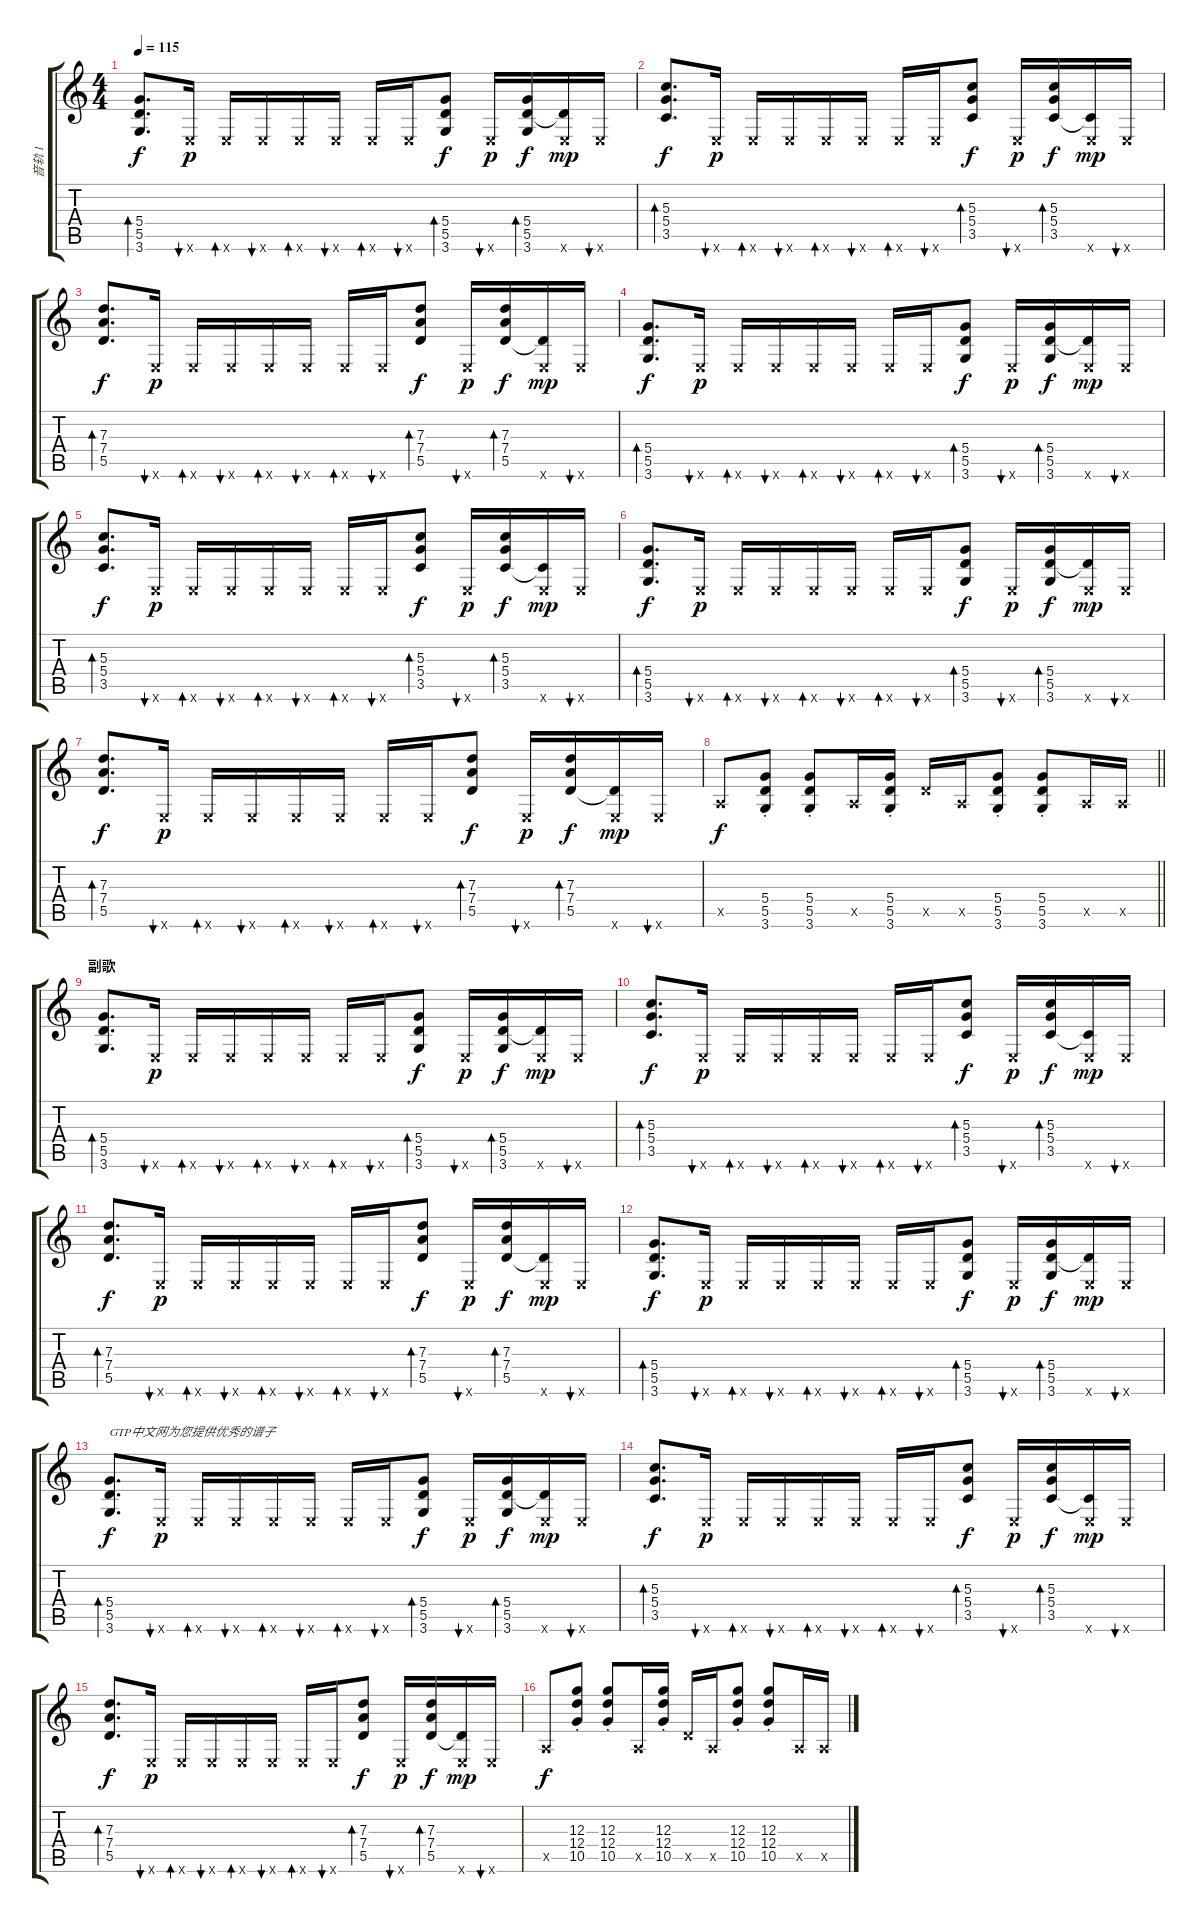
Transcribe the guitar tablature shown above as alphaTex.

\track ("音轨 1" "音轨 1") {instrument acousticguitarsteel}
\staff {score tabs}
\tuning (E4 B3 G3 D3 A2 E2) {hide}
\ts (4 4)
\tempo 115
\clef g2
\ks c
(5.4 5.5 3.6).8{d bd 60 dy f} 0.6{x}.16{bu 60 dy p} 0.6{x}.16{bd 60} 0.6{x}.16{bu 60} 0.6{x}.16{bd 60} 0.6{x}.16{bu 60} 0.6{x}.16{bd 60} 0.6{x}.16{bu 60} (5.4 5.5 3.6).8{bd 60 dy f} 0.6{x}.16{bu 60 dy p} (5.4 5.5 3.6).16{bd 60 dy f} (5.5{t} 0.6{x}).16{dy mp} 0.6{x}.16{bu 60} |
(5.3 5.4 3.5).8{d bd 60 dy f} 0.6{x}.16{bu 60 dy p} 0.6{x}.16{bd 60} 0.6{x}.16{bu 60} 0.6{x}.16{bd 60} 0.6{x}.16{bu 60} 0.6{x}.16{bd 60} 0.6{x}.16{bu 60} (5.3 5.4 3.5).8{bd 60 dy f} 0.6{x}.16{bu 60 dy p} (5.3 5.4 3.5).16{bd 60 dy f} (3.5{t} 0.6{x}).16{dy mp} 0.6{x}.16{bu 60} |
(7.3 7.4 5.5).8{d bd 60 dy f} 0.6{x}.16{bu 60 dy p} 0.6{x}.16{bd 60} 0.6{x}.16{bu 60} 0.6{x}.16{bd 60} 0.6{x}.16{bu 60} 0.6{x}.16{bd 60} 0.6{x}.16{bu 60} (7.3 7.4 5.5).8{bd 60 dy f} 0.6{x}.16{bu 60 dy p} (7.3 7.4 5.5).16{bd 60 dy f} (5.5{t} 0.6{x}).16{dy mp} 0.6{x}.16{bu 60} |
(5.4 5.5 3.6).8{d bd 60 dy f} 0.6{x}.16{bu 60 dy p} 0.6{x}.16{bd 60} 0.6{x}.16{bu 60} 0.6{x}.16{bd 60} 0.6{x}.16{bu 60} 0.6{x}.16{bd 60} 0.6{x}.16{bu 60} (5.4 5.5 3.6).8{bd 60 dy f} 0.6{x}.16{bu 60 dy p} (5.4 5.5 3.6).16{bd 60 dy f} (5.5{t} 0.6{x}).16{dy mp} 0.6{x}.16{bu 60} |
(5.3 5.4 3.5).8{d bd 60 dy f} 0.6{x}.16{bu 60 dy p} 0.6{x}.16{bd 60} 0.6{x}.16{bu 60} 0.6{x}.16{bd 60} 0.6{x}.16{bu 60} 0.6{x}.16{bd 60} 0.6{x}.16{bu 60} (5.3 5.4 3.5).8{bd 60 dy f} 0.6{x}.16{bu 60 dy p} (5.3 5.4 3.5).16{bd 60 dy f} (3.5{t} 0.6{x}).16{dy mp} 0.6{x}.16{bu 60} |
(5.4 5.5 3.6).8{d bd 60 dy f} 0.6{x}.16{bu 60 dy p} 0.6{x}.16{bd 60} 0.6{x}.16{bu 60} 0.6{x}.16{bd 60} 0.6{x}.16{bu 60} 0.6{x}.16{bd 60} 0.6{x}.16{bu 60} (5.4 5.5 3.6).8{bd 60 dy f} 0.6{x}.16{bu 60 dy p} (5.4 5.5 3.6).16{bd 60 dy f} (5.5{t} 0.6{x}).16{dy mp} 0.6{x}.16{bu 60} |
(7.3 7.4 5.5).8{d bd 60 dy f} 0.6{x}.16{bu 60 dy p} 0.6{x}.16{bd 60} 0.6{x}.16{bu 60} 0.6{x}.16{bd 60} 0.6{x}.16{bu 60} 0.6{x}.16{bd 60} 0.6{x}.16{bu 60} (7.3 7.4 5.5).8{bd 60 dy f} 0.6{x}.16{bu 60 dy p} (7.3 7.4 5.5).16{bd 60 dy f} (5.5{t} 0.6{x}).16{dy mp} 0.6{x}.16{bu 60} |
\barLineRight lightlight
0.5{x}.8{dy f} (5.4{st} 5.5{st} 3.6{st}).8 (5.4{st} 5.5{st} 3.6{st}).8 0.5{x}.16 (5.4{st} 5.5{st} 3.6{st}).16 5.5{x}.16 0.5{x}.16 (5.4{st} 5.5{st} 3.6{st}).8 (5.4{st} 5.5{st} 3.6{st}).8 0.5{x}.16 0.5{x}.16 |
\section ("" "副歌")
(5.4 5.5 3.6).8{d bd 60} 0.6{x}.16{bu 60 dy p} 0.6{x}.16{bd 60} 0.6{x}.16{bu 60} 0.6{x}.16{bd 60} 0.6{x}.16{bu 60} 0.6{x}.16{bd 60} 0.6{x}.16{bu 60} (5.4 5.5 3.6).8{bd 60 dy f} 0.6{x}.16{bu 60 dy p} (5.4 5.5 3.6).16{bd 60 dy f} (5.5{t} 0.6{x}).16{dy mp} 0.6{x}.16{bu 60} |
(5.3 5.4 3.5).8{d bd 60 dy f} 0.6{x}.16{bu 60 dy p} 0.6{x}.16{bd 60} 0.6{x}.16{bu 60} 0.6{x}.16{bd 60} 0.6{x}.16{bu 60} 0.6{x}.16{bd 60} 0.6{x}.16{bu 60} (5.3 5.4 3.5).8{bd 60 dy f} 0.6{x}.16{bu 60 dy p} (5.3 5.4 3.5).16{bd 60 dy f} (3.5{t} 0.6{x}).16{dy mp} 0.6{x}.16{bu 60} |
(7.3 7.4 5.5).8{d bd 60 dy f} 0.6{x}.16{bu 60 dy p} 0.6{x}.16{bd 60} 0.6{x}.16{bu 60} 0.6{x}.16{bd 60} 0.6{x}.16{bu 60} 0.6{x}.16{bd 60} 0.6{x}.16{bu 60} (7.3 7.4 5.5).8{bd 60 dy f} 0.6{x}.16{bu 60 dy p} (7.3 7.4 5.5).16{bd 60 dy f} (5.5{t} 0.6{x}).16{dy mp} 0.6{x}.16{bu 60} |
(5.4 5.5 3.6).8{d bd 60 dy f} 0.6{x}.16{bu 60 dy p} 0.6{x}.16{bd 60} 0.6{x}.16{bu 60} 0.6{x}.16{bd 60} 0.6{x}.16{bu 60} 0.6{x}.16{bd 60} 0.6{x}.16{bu 60} (5.4 5.5 3.6).8{bd 60 dy f} 0.6{x}.16{bu 60 dy p} (5.4 5.5 3.6).16{bd 60 dy f} (5.5{t} 0.6{x}).16{dy mp} 0.6{x}.16{bu 60} |
(5.4 5.5 3.6).8{d bd 60 txt "GTP中文网为您提供优秀的谱子" dy f} 0.6{x}.16{bu 60 dy p} 0.6{x}.16{bd 60} 0.6{x}.16{bu 60} 0.6{x}.16{bd 60} 0.6{x}.16{bu 60} 0.6{x}.16{bd 60} 0.6{x}.16{bu 60} (5.4 5.5 3.6).8{bd 60 dy f} 0.6{x}.16{bu 60 dy p} (5.4 5.5 3.6).16{bd 60 dy f} (5.5{t} 0.6{x}).16{dy mp} 0.6{x}.16{bu 60} |
(5.3 5.4 3.5).8{d bd 60 dy f} 0.6{x}.16{bu 60 dy p} 0.6{x}.16{bd 60} 0.6{x}.16{bu 60} 0.6{x}.16{bd 60} 0.6{x}.16{bu 60} 0.6{x}.16{bd 60} 0.6{x}.16{bu 60} (5.3 5.4 3.5).8{bd 60 dy f} 0.6{x}.16{bu 60 dy p} (5.3 5.4 3.5).16{bd 60 dy f} (3.5{t} 0.6{x}).16{dy mp} 0.6{x}.16{bu 60} |
(7.3 7.4 5.5).8{d bd 60 dy f} 0.6{x}.16{bu 60 dy p} 0.6{x}.16{bd 60} 0.6{x}.16{bu 60} 0.6{x}.16{bd 60} 0.6{x}.16{bu 60} 0.6{x}.16{bd 60} 0.6{x}.16{bu 60} (7.3 7.4 5.5).8{bd 60 dy f} 0.6{x}.16{bu 60 dy p} (7.3 7.4 5.5).16{bd 60 dy f} (5.5{t} 0.6{x}).16{dy mp} 0.6{x}.16{bu 60} |
0.5{x}.8{dy f} (12.3 12.4{st} 10.5{st}).8 (12.3 12.4{st} 10.5{st}).8 0.5{x}.16 (12.3 12.4{st} 10.5{st}).16 5.5{x}.16 0.5{x}.16 (12.3 12.4{st} 10.5{st}).8 (12.3 12.4{st} 10.5{st}).8 0.5{x}.16 0.5{x}.16
